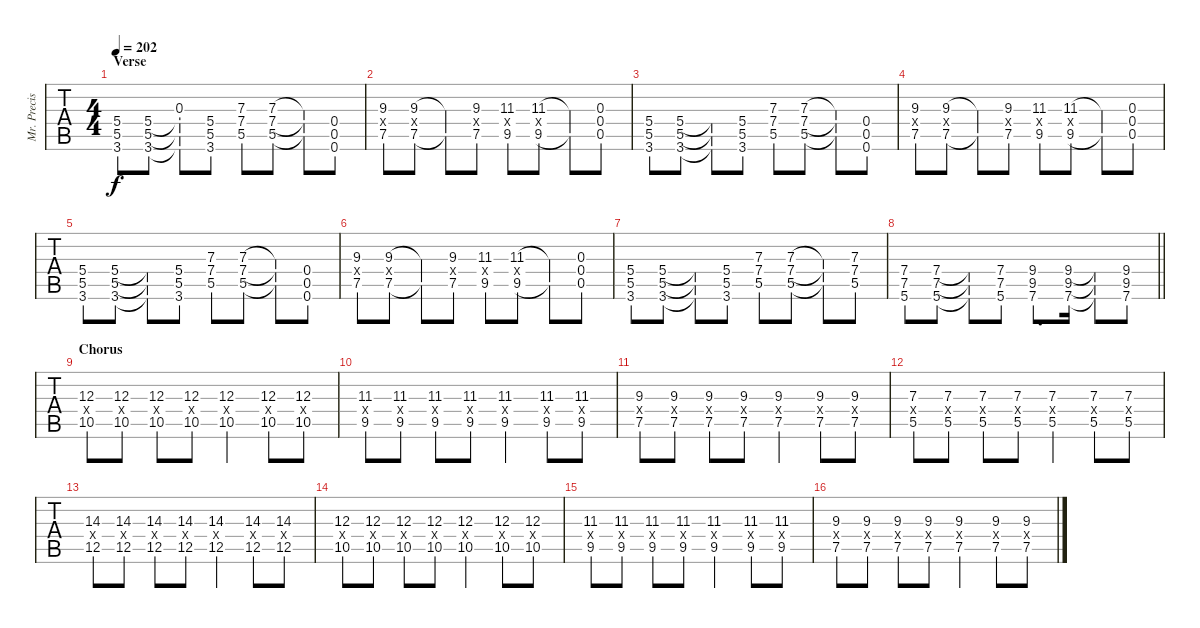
\track ("Mr. Precision - Guitar" "Mr. Precis") {instrument distortionguitar}
\staff {tabs}
\tuning (E4 B3 G3 D3 A2 E2) {hide}
\ts (4 4)
\section ("" "Verse")
\tempo 202
\clef g2
\ks c
(5.4 5.5 3.6).8{dy f} (5.4 5.5 3.6).8 (0.3 5.4{t} 5.5{t} 3.6{t}).8 (5.4 5.5 3.6).8 (7.3 7.4 5.5).8 (7.3 7.4 5.5).8 (7.3{t} 7.4{t} 5.5{t}).8 (0.4 0.5 0.6).8 |
(9.3 7.4{x} 7.5).8 (9.3 7.4{x} 7.5).8 (9.3{t} 7.5{t}).8 (9.3 7.4{x} 7.5).8 (11.3 9.4{x} 9.5).8 (11.3 9.4{x} 9.5).8 (11.3{t} 9.5{t}).8 (0.3 0.4 0.5).8 |
(5.4 5.5 3.6).8 (5.4 5.5 3.6).8 (5.4{t} 5.5{t} 3.6{t}).8 (5.4 5.5 3.6).8 (7.3 7.4 5.5).8 (7.3 7.4 5.5).8 (7.3{t} 7.4{t} 5.5{t}).8 (0.4 0.5 0.6).8 |
(9.3 7.4{x} 7.5).8 (9.3 7.4{x} 7.5).8 (9.3{t} 7.5{t}).8 (9.3 7.4{x} 7.5).8 (11.3 9.4{x} 9.5).8 (11.3 9.4{x} 9.5).8 (11.3{t} 9.5{t}).8 (0.3 0.4 0.5).8 |
(5.4 5.5 3.6).8 (5.4 5.5 3.6).8 (5.4{t} 5.5{t} 3.6{t}).8 (5.4 5.5 3.6).8 (7.3 7.4 5.5).8 (7.3 7.4 5.5).8 (7.3{t} 7.4{t} 5.5{t}).8 (0.4 0.5 0.6).8 |
(9.3 7.4{x} 7.5).8 (9.3 7.4{x} 7.5).8 (9.3{t} 7.5{t}).8 (9.3 7.4{x} 7.5).8 (11.3 9.4{x} 9.5).8 (11.3 9.4{x} 9.5).8 (11.3{t} 9.5{t}).8 (0.3 0.4 0.5).8 |
(5.4 5.5 3.6).8 (5.4 5.5 3.6).8 (5.4{t} 5.5{t} 3.6{t}).8 (5.4 5.5 3.6).8 (7.3 7.4 5.5).8 (7.3 7.4 5.5).8 (7.3{t} 7.4{t} 5.5{t}).8 (7.3 7.4 5.5).8 |
\barLineRight lightlight
(7.4 7.5 5.6).8 (7.4 7.5 5.6).8 (7.4{t} 7.5{t} 5.6{t}).8 (7.4 7.5 5.6).8 (9.4 9.5 7.6).8{d} (9.4 9.5 7.6).16 (9.4{t} 9.5{t} 7.6{t}).8 (9.4 9.5 7.6).8 |
\section ("" "Chorus")
(12.3 10.4{x} 10.5).8 (12.3 10.4{x} 10.5).8 (12.3 10.4{x} 10.5).8 (12.3 10.4{x} 10.5).8 (12.3 10.4{x} 10.5).4 (12.3 10.4{x} 10.5).8 (12.3 10.4{x} 10.5).8 |
(11.3 9.4{x} 9.5).8 (11.3 9.4{x} 9.5).8 (11.3 9.4{x} 9.5).8 (11.3 9.4{x} 9.5).8 (11.3 9.4{x} 9.5).4 (11.3 9.4{x} 9.5).8 (11.3 9.4{x} 9.5).8 |
(9.3 7.4{x} 7.5).8 (9.3 7.4{x} 7.5).8 (9.3 7.4{x} 7.5).8 (9.3 7.4{x} 7.5).8 (9.3 7.4{x} 7.5).4 (9.3 7.4{x} 7.5).8 (9.3 7.4{x} 7.5).8 |
(7.3 5.4{x} 5.5).8 (7.3 5.4{x} 5.5).8 (7.3 5.4{x} 5.5).8 (7.3 5.4{x} 5.5).8 (7.3 5.4{x} 5.5).4 (7.3 5.4{x} 5.5).8 (7.3 5.4{x} 5.5).8 |
(14.3 12.4{x} 12.5).8 (14.3 12.4{x} 12.5).8 (14.3 12.4{x} 12.5).8 (14.3 12.4{x} 12.5).8 (14.3 12.4{x} 12.5).4 (14.3 12.4{x} 12.5).8 (14.3 12.4{x} 12.5).8 |
(12.3 10.4{x} 10.5).8 (12.3 10.4{x} 10.5).8 (12.3 10.4{x} 10.5).8 (12.3 10.4{x} 10.5).8 (12.3 10.4{x} 10.5).4 (12.3 10.4{x} 10.5).8 (12.3 10.4{x} 10.5).8 |
(11.3 9.4{x} 9.5).8 (11.3 9.4{x} 9.5).8 (11.3 9.4{x} 9.5).8 (11.3 9.4{x} 9.5).8 (11.3 9.4{x} 9.5).4 (11.3 9.4{x} 9.5).8 (11.3 9.4{x} 9.5).8 |
(9.3 7.4{x} 7.5).8 (9.3 7.4{x} 7.5).8 (9.3 7.4{x} 7.5).8 (9.3 7.4{x} 7.5).8 (9.3 7.4{x} 7.5).4 (9.3 7.4{x} 7.5).8 (9.3 7.4{x} 7.5).8
